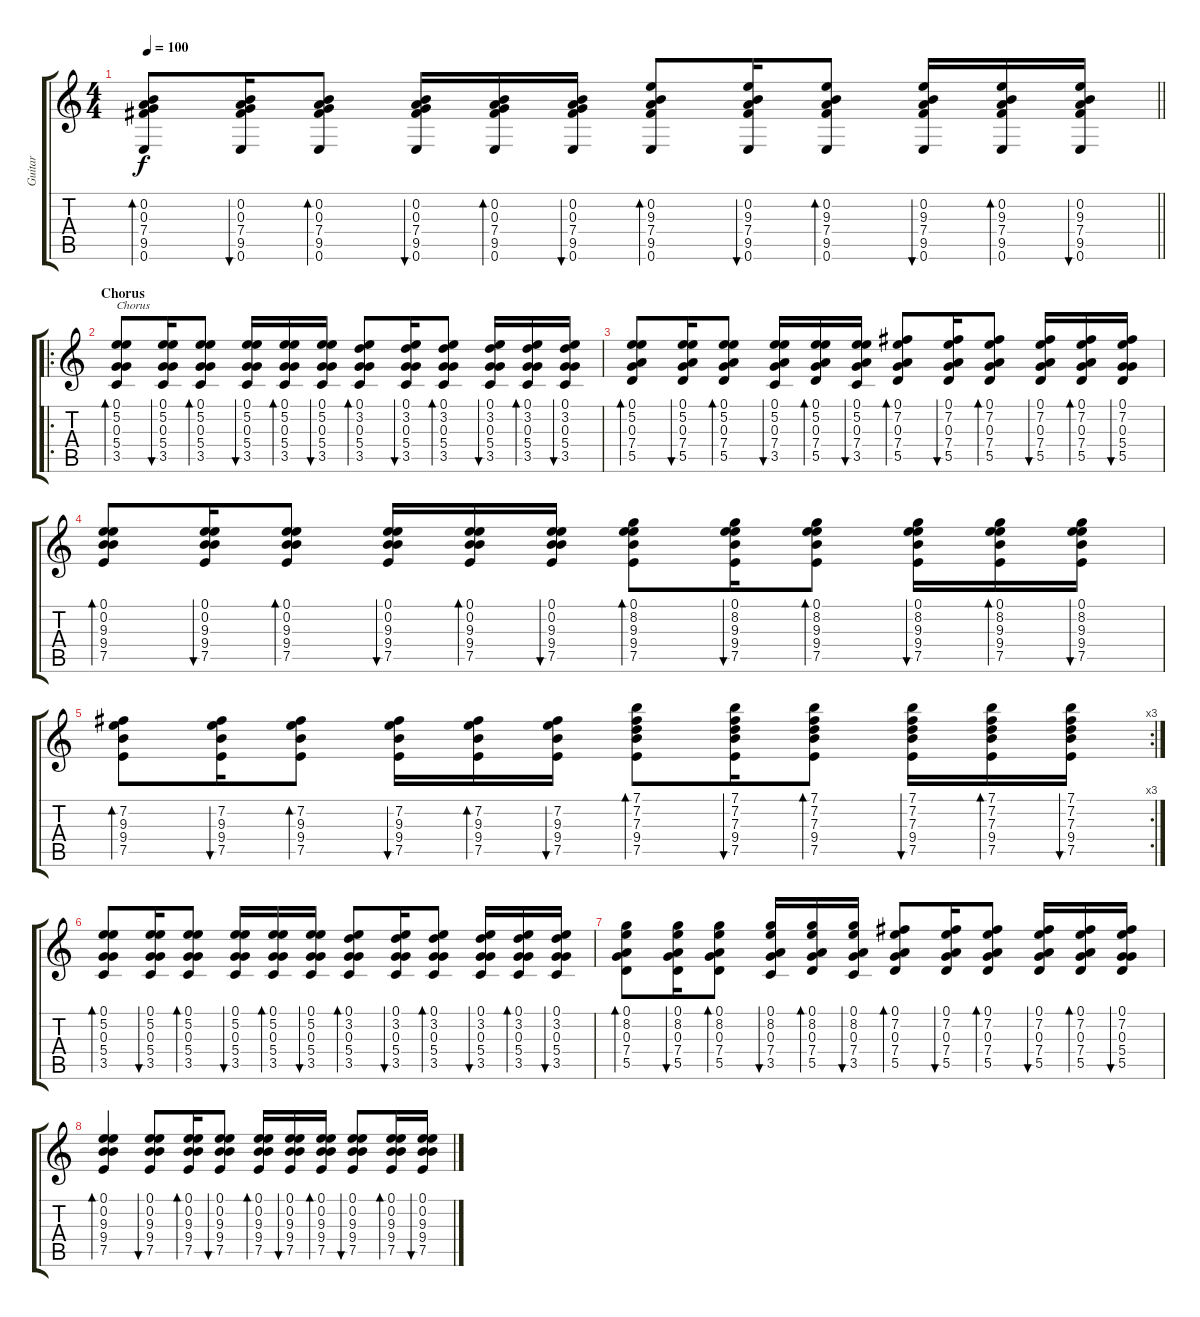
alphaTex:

\track ("Guitar" "Guitar") {instrument acousticguitarsteel}
\staff {score tabs}
\tuning (E4 B3 G3 D3 A2 E2) {hide}
\ts (4 4)
\tempo 100
\clef g2
\barLineRight lightlight
\ks c
(0.2 0.3 7.4 9.5 0.6).8{bd 60 dy f} (0.2 0.3 7.4 9.5 0.6).16{bu 30} (0.2 0.3 7.4 9.5 0.6).8{bd 60} (0.2 0.3 7.4 9.5 0.6).16{bu 30} (0.2 0.3 7.4 9.5 0.6).16{bd 30} (0.2 0.3 7.4 9.5 0.6).16{bu 30} (0.2 9.3 7.4 9.5 0.6).8{bd 60} (0.2 9.3 7.4 9.5 0.6).16{bu 30} (0.2 9.3 7.4 9.5 0.6).8{bd 60} (0.2 9.3 7.4 9.5 0.6).16{bu 30} (0.2 9.3 7.4 9.5 0.6).16{bd 30} (0.2 9.3 7.4 9.5 0.6).16{bu 30} |
\ro
\section ("" "Chorus")
(0.1 5.2 0.3 5.4 3.5).8{bd 60 txt "Chorus"} (0.1 5.2 0.3 5.4 3.5).16{bu 30} (0.1 5.2 0.3 5.4 3.5).8{bd 60} (0.1 5.2 0.3 5.4 3.5).16{bu 30} (0.1 5.2 0.3 5.4 3.5).16{bd 30} (0.1 5.2 0.3 5.4 3.5).16{bu 30} (0.1 3.2 0.3 5.4 3.5).8{bd 60} (0.1 3.2 0.3 5.4 3.5).16{bu 30} (0.1 3.2 0.3 5.4 3.5).8{bd 60} (0.1 3.2 0.3 5.4 3.5).16{bu 30} (0.1 3.2 0.3 5.4 3.5).16{bd 30} (0.1 3.2 0.3 5.4 3.5).16{bu 30} |
(0.1 5.2 0.3 7.4 5.5).8{bd 60} (0.1 5.2 0.3 7.4 5.5).16{bu 30} (0.1 5.2 0.3 7.4 5.5).8{bd 60} (0.1 5.2 0.3 7.4 3.5).16{bu 30} (0.1 5.2 0.3 7.4 5.5).16{bd 30} (0.1 5.2 0.3 7.4 3.5).16{bu 30} (0.1 7.2 0.3 7.4 5.5).8{bd 60} (0.1 7.2 0.3 7.4 5.5).16{bu 30} (0.1 7.2 0.3 7.4 5.5).8{bd 60} (0.1 7.2 0.3 7.4 5.5).16{bu 30} (0.1 7.2 0.3 7.4 5.5).16{bd 30} (0.1 7.2 0.3 5.4 5.5).16{bu 30} |
(0.1 0.2 9.3 9.4 7.5).8{bd 60} (0.1 0.2 9.3 9.4 7.5).16{bu 30} (0.1 0.2 9.3 9.4 7.5).8{bd 60} (0.1 0.2 9.3 9.4 7.5).16{bu 30} (0.1 0.2 9.3 9.4 7.5).16{bd 30} (0.1 0.2 9.3 9.4 7.5).16{bu 30} (0.1 8.2 9.3 9.4 7.5).8{bd 60} (0.1 8.2 9.3 9.4 7.5).16{bu 30} (0.1 8.2 9.3 9.4 7.5).8{bd 60} (0.1 8.2 9.3 9.4 7.5).16{bu 30} (0.1 8.2 9.3 9.4 7.5).16{bd 30} (0.1 8.2 9.3 9.4 7.5).16{bu 30} |
\rc 3
(7.2 9.3 9.4 7.5).8{bd 60} (7.2 9.3 9.4 7.5).16{bu 30} (7.2 9.3 9.4 7.5).8{bd 60} (7.2 9.3 9.4 7.5).16{bu 30} (7.2 9.3 9.4 7.5).16{bd 30} (7.2 9.3 9.4 7.5).16{bu 30} (7.1 7.2 7.3 9.4 7.5).8{bd 60} (7.1 7.2 7.3 9.4 7.5).16{bu 30} (7.1 7.2 7.3 9.4 7.5).8{bd 60} (7.1 7.2 7.3 9.4 7.5).16{bu 30} (7.1 7.2 7.3 9.4 7.5).16{bd 30} (7.1 7.2 7.3 9.4 7.5).16{bu 30} |
(0.1 5.2 0.3 5.4 3.5).8{bd 60} (0.1 5.2 0.3 5.4 3.5).16{bu 30} (0.1 5.2 0.3 5.4 3.5).8{bd 60} (0.1 5.2 0.3 5.4 3.5).16{bu 30} (0.1 5.2 0.3 5.4 3.5).16{bd 30} (0.1 5.2 0.3 5.4 3.5).16{bu 30} (0.1 3.2 0.3 5.4 3.5).8{bd 60} (0.1 3.2 0.3 5.4 3.5).16{bu 30} (0.1 3.2 0.3 5.4 3.5).8{bd 60} (0.1 3.2 0.3 5.4 3.5).16{bu 30} (0.1 3.2 0.3 5.4 3.5).16{bd 30} (0.1 3.2 0.3 5.4 3.5).16{bu 30} |
(0.1 8.2 0.3 7.4 5.5).8{bd 60} (0.1 8.2 0.3 7.4 5.5).16{bu 30} (0.1 8.2 0.3 7.4 5.5).8{bd 60} (0.1 8.2 0.3 7.4 3.5).16{bu 30} (0.1 8.2 0.3 7.4 5.5).16{bd 30} (0.1 8.2 0.3 7.4 3.5).16{bu 30} (0.1 7.2 0.3 7.4 5.5).8{bd 60} (0.1 7.2 0.3 7.4 5.5).16{bu 30} (0.1 7.2 0.3 7.4 5.5).8{bd 60} (0.1 7.2 0.3 7.4 5.5).16{bu 30} (0.1 7.2 0.3 7.4 5.5).16{bd 30} (0.1 7.2 0.3 5.4 5.5).16{bu 30} |
(0.1 0.2 9.3 9.4 7.5).4{bd 60} (0.1 0.2 9.3 9.4 7.5).8{bu 60} (0.1 0.2 9.3 9.4 7.5).16{bd 30} (0.1 0.2 9.3 9.4 7.5).8{bu 60} (0.1 0.2 9.3 9.4 7.5).16{bd 30} (0.1 0.2 9.3 9.4 7.5).16{bu 30} (0.1 0.2 9.3 9.4 7.5).16{bd 120} (0.1 0.2 9.3 9.4 7.5).8{bu 60} (0.1 0.2 9.3 9.4 7.5).16{bd 30} (0.1 0.2 9.3 9.4 7.5).16{bu 30}
